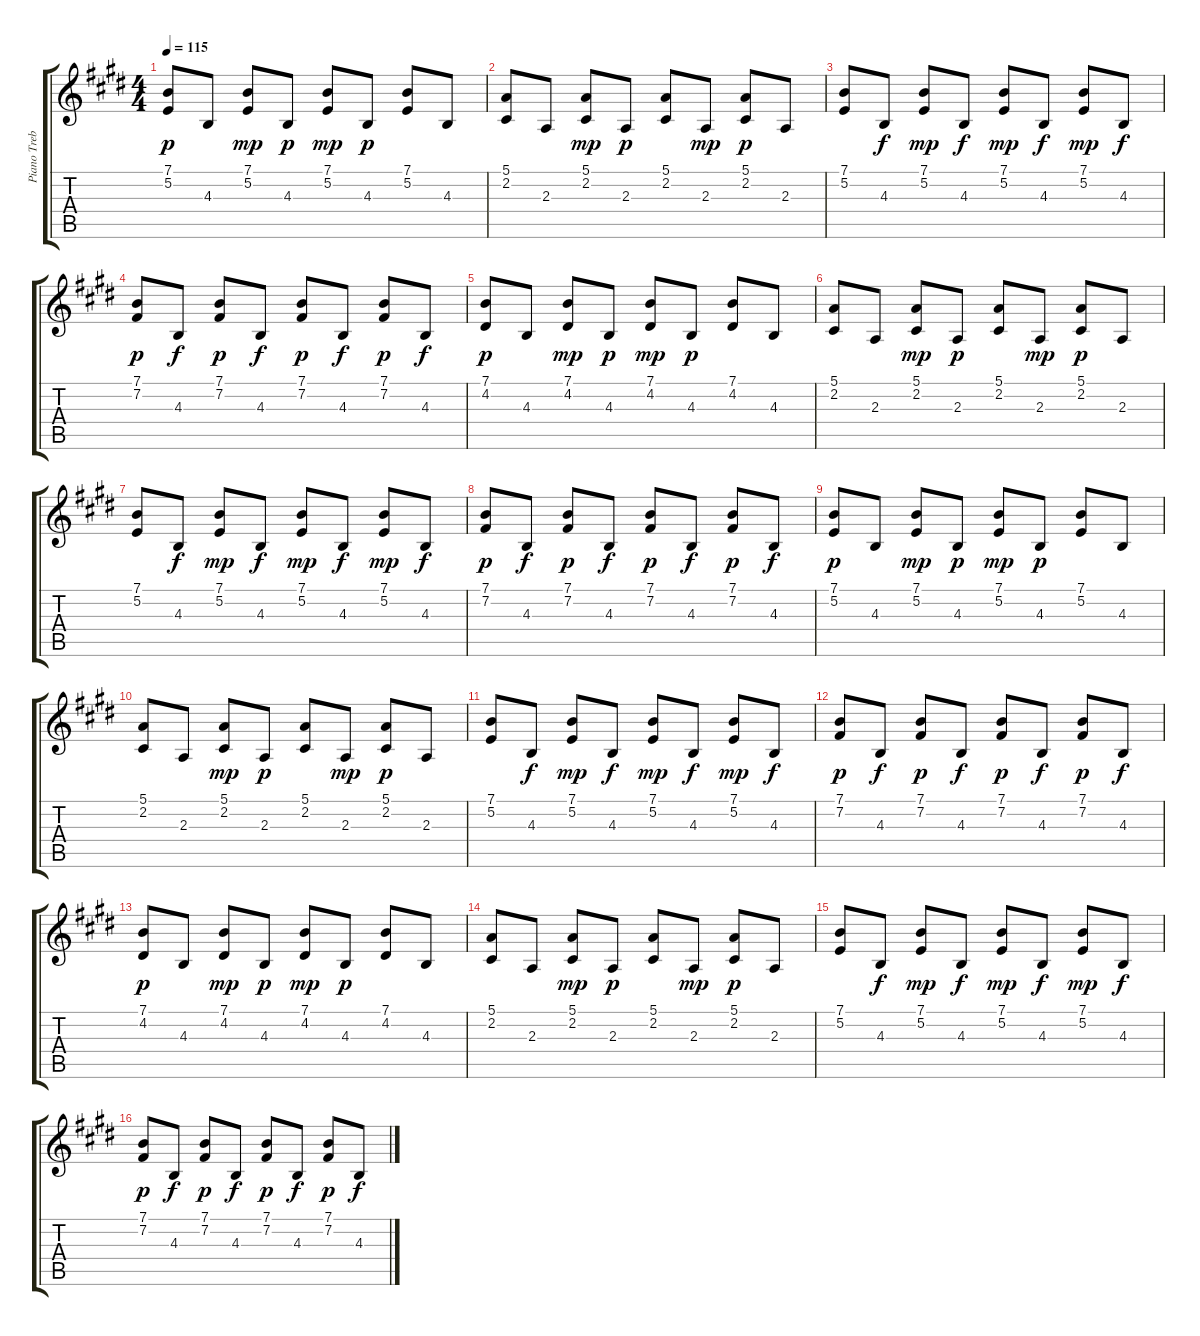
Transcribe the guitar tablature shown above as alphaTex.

\track ("Piano Treble" "Piano Treb") {instrument acousticgrandpiano}
\staff {score tabs}
\tuning (E4 B3 G3 D3 A2 E2) {hide}
\ts (4 4)
\tempo 115
\clef g2
\ks c#minor
(7.1 5.2).8{dy p} 4.3.8 (7.1 5.2).8{dy mp} 4.3.8{dy p} (7.1 5.2).8{dy mp} 4.3.8{dy p} (7.1 5.2).8 4.3.8 |
(5.1 2.2).8 2.3.8 (5.1 2.2).8{dy mp} 2.3.8{dy p} (5.1 2.2).8 2.3.8{dy mp} (5.1 2.2).8{dy p} 2.3.8 |
(7.1 5.2).8 4.3.8{dy f} (7.1 5.2).8{dy mp} 4.3.8{dy f} (7.1 5.2).8{dy mp} 4.3.8{dy f} (7.1 5.2).8{dy mp} 4.3.8{dy f} |
(7.1 7.2).8{dy p} 4.3.8{dy f} (7.1 7.2).8{dy p} 4.3.8{dy f} (7.1 7.2).8{dy p} 4.3.8{dy f} (7.1 7.2).8{dy p} 4.3.8{dy f} |
(7.1 4.2).8{dy p} 4.3.8 (7.1 4.2).8{dy mp} 4.3.8{dy p} (7.1 4.2).8{dy mp} 4.3.8{dy p} (7.1 4.2).8 4.3.8 |
(5.1 2.2).8 2.3.8 (5.1 2.2).8{dy mp} 2.3.8{dy p} (5.1 2.2).8 2.3.8{dy mp} (5.1 2.2).8{dy p} 2.3.8 |
(7.1 5.2).8 4.3.8{dy f} (7.1 5.2).8{dy mp} 4.3.8{dy f} (7.1 5.2).8{dy mp} 4.3.8{dy f} (7.1 5.2).8{dy mp} 4.3.8{dy f} |
(7.1 7.2).8{dy p} 4.3.8{dy f} (7.1 7.2).8{dy p} 4.3.8{dy f} (7.1 7.2).8{dy p} 4.3.8{dy f} (7.1 7.2).8{dy p} 4.3.8{dy f} |
(7.1 5.2).8{dy p} 4.3.8 (7.1 5.2).8{dy mp} 4.3.8{dy p} (7.1 5.2).8{dy mp} 4.3.8{dy p} (7.1 5.2).8 4.3.8 |
(5.1 2.2).8 2.3.8 (5.1 2.2).8{dy mp} 2.3.8{dy p} (5.1 2.2).8 2.3.8{dy mp} (5.1 2.2).8{dy p} 2.3.8 |
(7.1 5.2).8 4.3.8{dy f} (7.1 5.2).8{dy mp} 4.3.8{dy f} (7.1 5.2).8{dy mp} 4.3.8{dy f} (7.1 5.2).8{dy mp} 4.3.8{dy f} |
(7.1 7.2).8{dy p} 4.3.8{dy f} (7.1 7.2).8{dy p} 4.3.8{dy f} (7.1 7.2).8{dy p} 4.3.8{dy f} (7.1 7.2).8{dy p} 4.3.8{dy f} |
(7.1 4.2).8{dy p} 4.3.8 (7.1 4.2).8{dy mp} 4.3.8{dy p} (7.1 4.2).8{dy mp} 4.3.8{dy p} (7.1 4.2).8 4.3.8 |
(5.1 2.2).8 2.3.8 (5.1 2.2).8{dy mp} 2.3.8{dy p} (5.1 2.2).8 2.3.8{dy mp} (5.1 2.2).8{dy p} 2.3.8 |
(7.1 5.2).8 4.3.8{dy f} (7.1 5.2).8{dy mp} 4.3.8{dy f} (7.1 5.2).8{dy mp} 4.3.8{dy f} (7.1 5.2).8{dy mp} 4.3.8{dy f} |
(7.1 7.2).8{dy p} 4.3.8{dy f} (7.1 7.2).8{dy p} 4.3.8{dy f} (7.1 7.2).8{dy p} 4.3.8{dy f} (7.1 7.2).8{dy p} 4.3.8{dy f}
